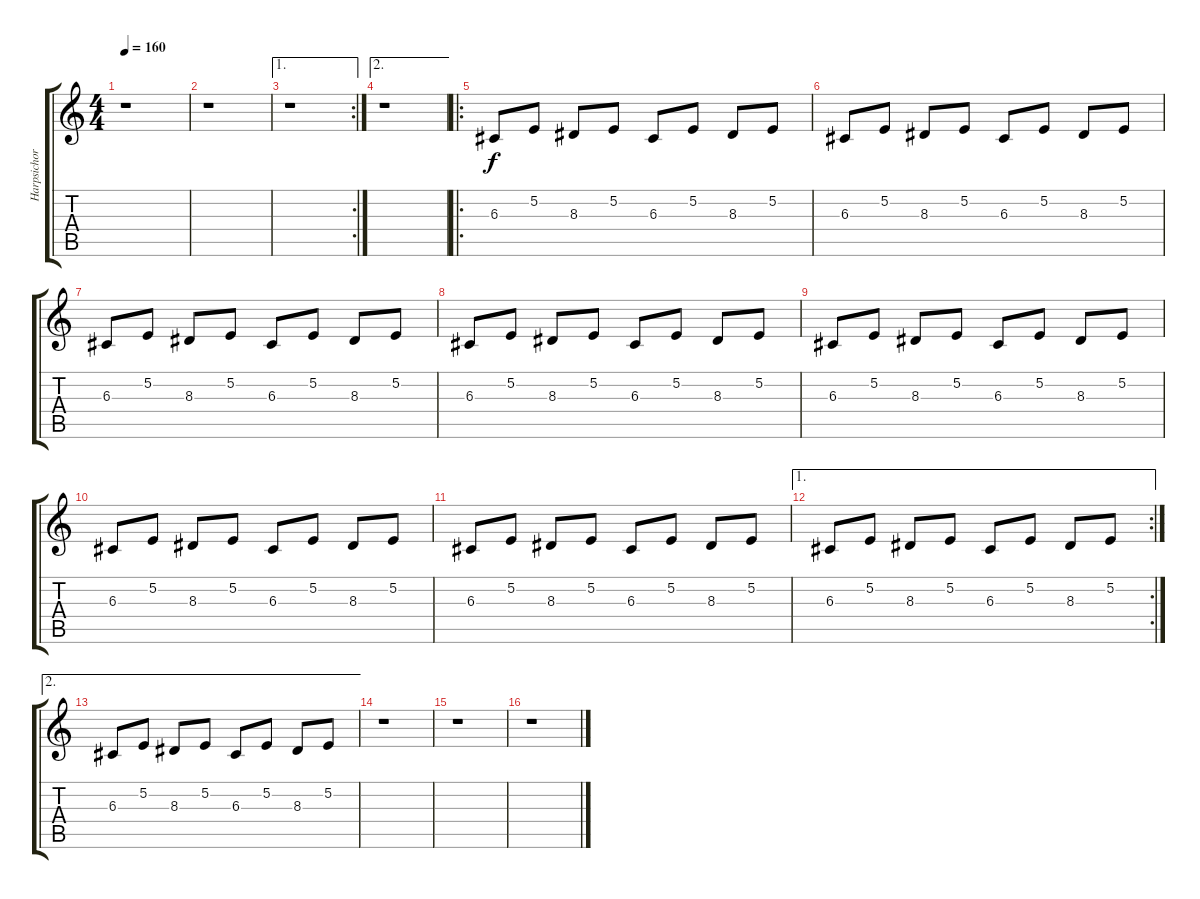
\track ("Harpsichord" "Harpsichor") {instrument harpsichord}
\staff {score tabs}
\tuning (E4 B3 G3 D3 A2 E2) {hide}
\ts (4 4)
\tempo 160
\clef g2
\ks c
r.1{dy f} |
r.1 |
\ae 1
\rc 2
r.1 |
\ae 2
r.1 |
\ro
6.3.8 5.2.8 8.3.8 5.2.8 6.3.8 5.2.8 8.3.8 5.2.8 |
6.3.8 5.2.8 8.3.8 5.2.8 6.3.8 5.2.8 8.3.8 5.2.8 |
6.3.8 5.2.8 8.3.8 5.2.8 6.3.8 5.2.8 8.3.8 5.2.8 |
6.3.8 5.2.8 8.3.8 5.2.8 6.3.8 5.2.8 8.3.8 5.2.8 |
6.3.8 5.2.8 8.3.8 5.2.8 6.3.8 5.2.8 8.3.8 5.2.8 |
6.3.8 5.2.8 8.3.8 5.2.8 6.3.8 5.2.8 8.3.8 5.2.8 |
6.3.8 5.2.8 8.3.8 5.2.8 6.3.8 5.2.8 8.3.8 5.2.8 |
\ae 1
\rc 2
6.3.8 5.2.8 8.3.8 5.2.8 6.3.8 5.2.8 8.3.8 5.2.8 |
\ae 2
6.3.8 5.2.8 8.3.8 5.2.8 6.3.8 5.2.8 8.3.8 5.2.8 |
r.1 |
r.1 |
r.1
